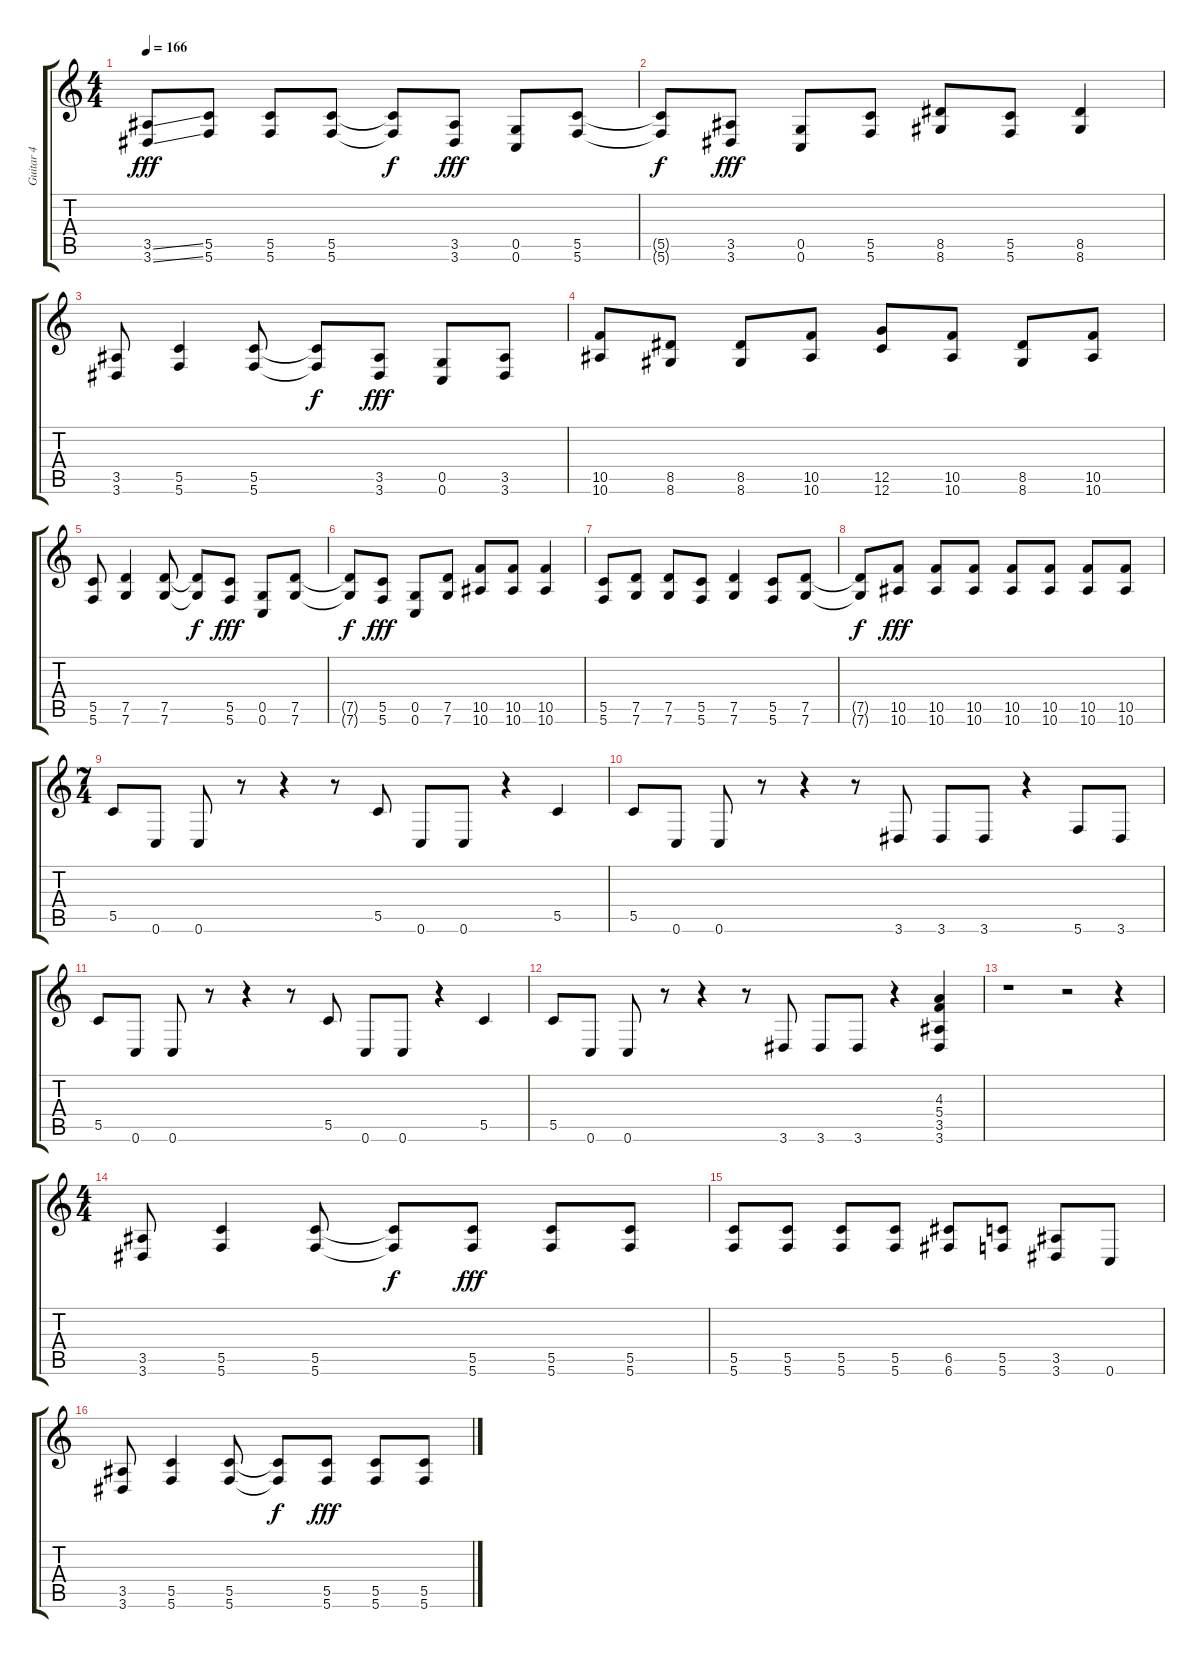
\track ("Guitar 4" "Guitar 4") {instrument distortionguitar}
\staff {score tabs}
\tuning (D4 A3 F3 C3 G2 C2) {hide}
\ts (4 4)
\tempo 166
\clef g2
\ks c
(3.5{ss} 3.6{ss}).8{dy fff} (5.5 5.6).8 (5.5 5.6).8 (5.5 5.6).8 (5.5{t} 5.6{t}).8{dy f} (3.5 3.6).8{dy fff} (0.5 0.6).8 (5.5 5.6).8 |
(5.5{t} 5.6{t}).8{dy f} (3.5 3.6).8{dy fff} (0.5 0.6).8 (5.5 5.6).8 (8.5 8.6).8 (5.5 5.6).8 (8.5 8.6).4 |
(3.5 3.6).8 (5.5 5.6).4 (5.5 5.6).8 (5.5{t} 5.6{t}).8{dy f} (3.5 3.6).8{dy fff} (0.5 0.6).8 (3.5 3.6).8 |
(10.5 10.6).8 (8.5 8.6).8 (8.5 8.6).8 (10.5 10.6).8 (12.5 12.6).8 (10.5 10.6).8 (8.5 8.6).8 (10.5 10.6).8 |
(5.5 5.6).8 (7.5 7.6).4 (7.5 7.6).8 (7.5{t} 7.6{t}).8{dy f} (5.5 5.6).8{dy fff} (0.5 0.6).8 (7.5 7.6).8 |
(7.5{t} 7.6{t}).8{dy f} (5.5 5.6).8{dy fff} (0.5 0.6).8 (7.5 7.6).8 (10.5 10.6).8 (10.5 10.6).8 (10.5 10.6).4 |
(5.5 5.6).8 (7.5 7.6).8 (7.5 7.6).8 (5.5 5.6).8 (7.5 7.6).4 (5.5 5.6).8 (7.5 7.6).8 |
(7.5{t} 7.6{t}).8{dy f} (10.5 10.6).8{dy fff} (10.5 10.6).8 (10.5 10.6).8 (10.5 10.6).8 (10.5 10.6).8 (10.5 10.6).8 (10.5 10.6).8 |
\ts (7 4)
5.5.8 0.6.8 0.6.8 r.8 r.4 r.8 5.5.8 0.6.8 0.6.8 r.4 5.5.4 |
5.5.8 0.6.8 0.6.8 r.8 r.4 r.8 3.6.8 3.6.8 3.6.8 r.4 5.6.8 3.6.8 |
5.5.8 0.6.8 0.6.8 r.8 r.4 r.8 5.5.8 0.6.8 0.6.8 r.4 5.5.4 |
5.5.8 0.6.8 0.6.8 r.8 r.4 r.8 3.6.8 3.6.8 3.6.8 r.4 (4.3 5.4 3.5 3.6).4 |
r.1 r.2 r.4 |
\ts (4 4)
(3.5 3.6).8 (5.5 5.6).4 (5.5 5.6).8 (5.5{t} 5.6{t}).8{dy f} (5.5 5.6).8{dy fff} (5.5 5.6).8 (5.5 5.6).8 |
(5.5 5.6).8 (5.5 5.6).8 (5.5 5.6).8 (5.5 5.6).8 (6.5 6.6).8 (5.5 5.6).8 (3.5 3.6).8 0.6.8 |
(3.5 3.6).8 (5.5 5.6).4 (5.5 5.6).8 (5.5{t} 5.6{t}).8{dy f} (5.5 5.6).8{dy fff} (5.5 5.6).8 (5.5 5.6).8
